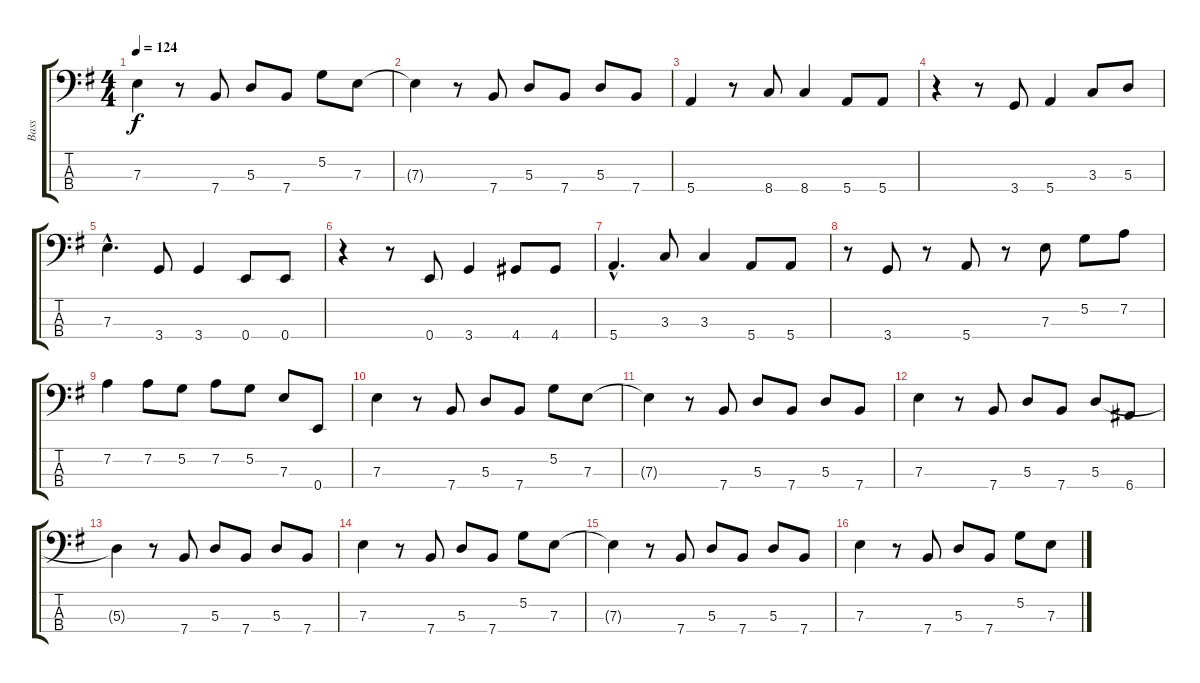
\track ("Bass" "Bass") {instrument electricbassfinger}
\staff {score tabs}
\tuning (G2 D2 A1 E1) {hide}
\ts (4 4)
\tempo 124
\clef f4
\ks g
7.3.4{dy f} r.8 7.4.8 5.3.8 7.4.8 5.2.8 7.3.8 |
7.3{t}.4 r.8 7.4.8 5.3.8 7.4.8 5.3.8 7.4.8 |
5.4.4 r.8 8.4.8 8.4.4 5.4.8 5.4.8 |
r.4 r.8 3.4.8 5.4.4 3.3.8 5.3.8 |
7.3{hac}.4{d} 3.4.8 3.4.4 0.4.8 0.4.8 |
r.4 r.8 0.4.8 3.4.4 4.4.8 4.4.8 |
5.4{hac}.4{d} 3.3.8 3.3.4 5.4.8 5.4.8 |
r.8 3.4.8 r.8 5.4.8 r.8 7.3.8 5.2.8 7.2.8 |
7.2.4 7.2.8 5.2.8 7.2.8 5.2.8 7.3.8 0.4.8 |
7.3.4 r.8 7.4.8 5.3.8 7.4.8 5.2.8 7.3.8 |
7.3{t}.4 r.8 7.4.8 5.3.8 7.4.8 5.3.8 7.4.8 |
7.3.4 r.8 7.4.8 5.3.8 7.4.8 5.3.8 6.4.8 |
5.3{t}.4 r.8 7.4.8 5.3.8 7.4.8 5.3.8 7.4.8 |
7.3.4 r.8 7.4.8 5.3.8 7.4.8 5.2.8 7.3.8 |
7.3{t}.4 r.8 7.4.8 5.3.8 7.4.8 5.3.8 7.4.8 |
7.3.4 r.8 7.4.8 5.3.8 7.4.8 5.2.8 7.3.8
